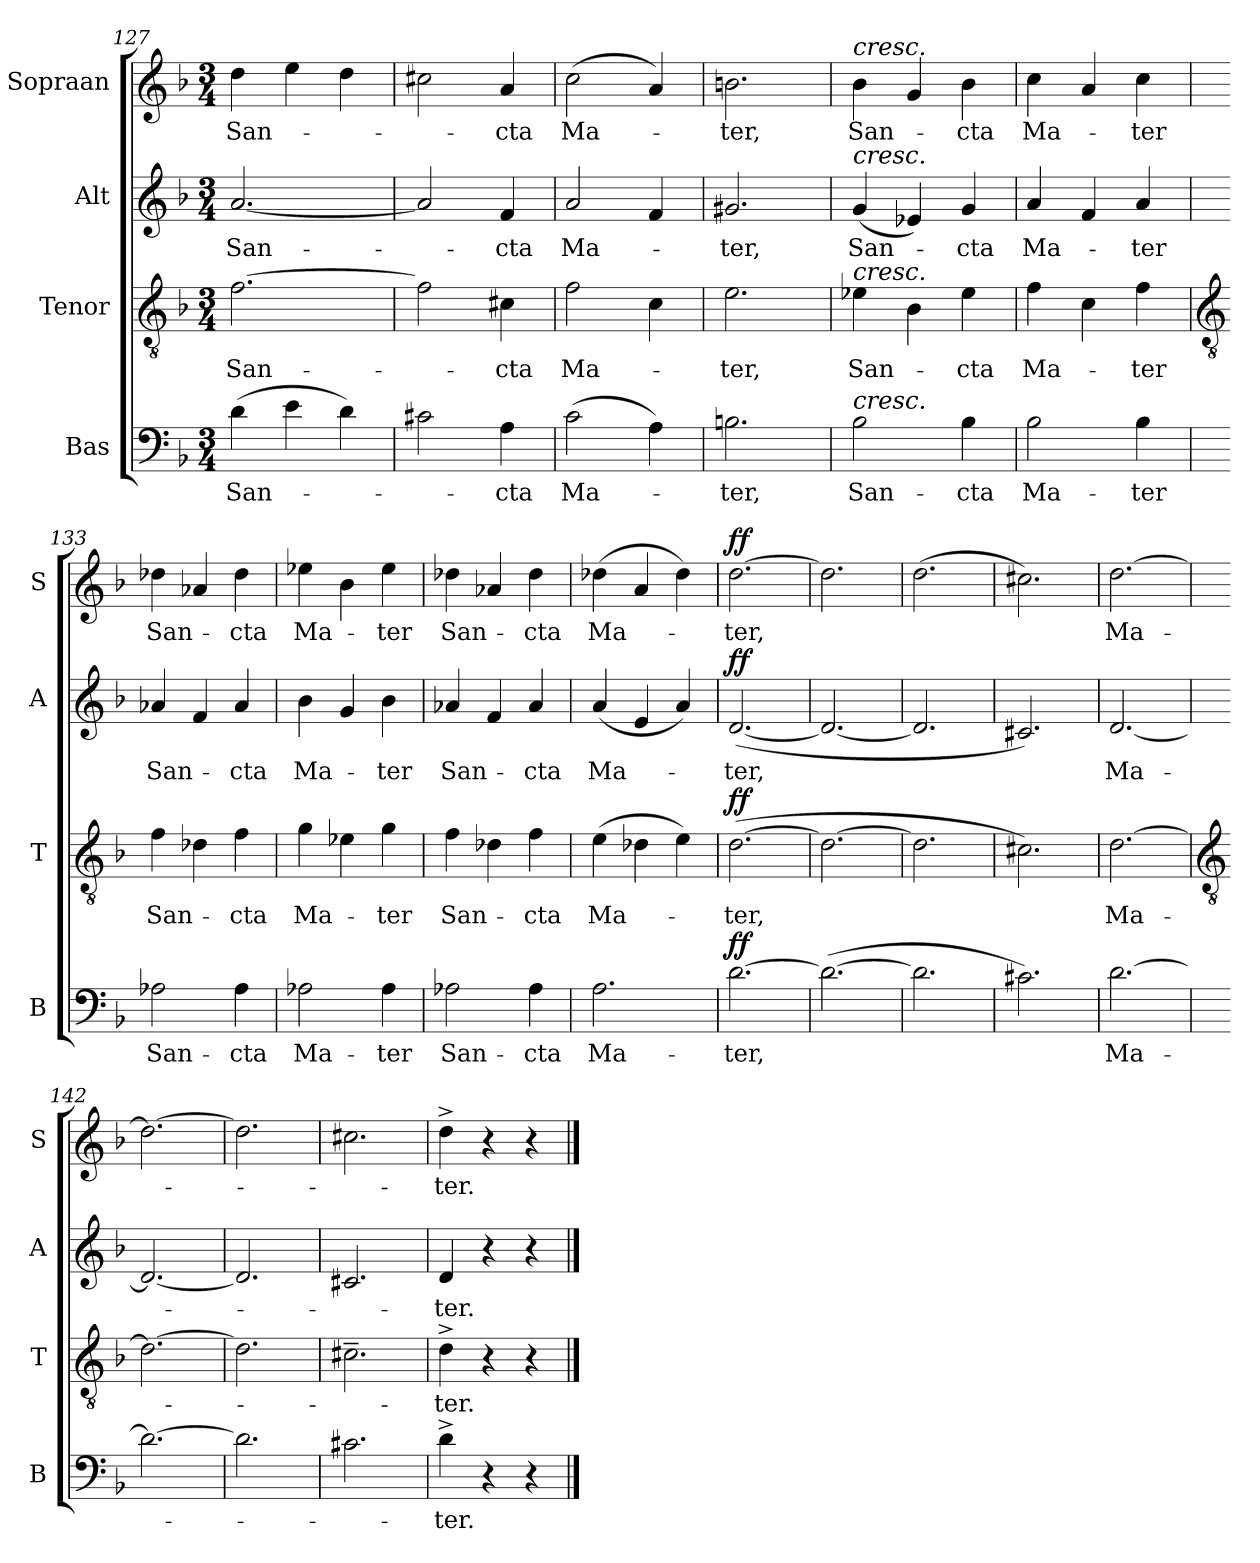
**kern	**text	**dynam	**kern	**text	**dynam	**kern	**text	**dynam	**kern	**text	**dynam
*part4	*part4	*part4	*part3	*part3	*part3	*part2	*part2	*part2	*part1	*part1	*part1
*staff4	*staff4	*staff4	*staff3	*staff3	*staff3	*staff2	*staff2	*staff2	*staff1	*staff1	*staff1
*I"Bas	*	*	*I"Tenor	*	*	*I"Alt	*	*	*I"Sopraan	*	*
*I'B	*	*	*I'T	*	*	*I'A	*	*	*I'S	*	*
*clefF4	*	*	*clefGv2	*	*	*clefG2	*	*	*clefG2	*	*
*k[b-]	*	*	*k[b-]	*	*	*k[b-]	*	*	*k[b-]	*	*
*F:	*	*	*F:	*	*	*F:	*	*	*F:	*	*
*M3/4	*	*	*M3/4	*	*	*M3/4	*	*	*M3/4	*	*
=127	=127	=127	=127	=127	=127	=127	=127	=127	=127	=127	=127
!	!LO:LY:b	!	!	!LO:LY:b	!	!	!LO:LY:b	!	!	!LO:LY:b	!
(>4d\	San-	.	[2.f\	San-	.	[2.a/	San-	.	4dd\	San-	.
4e\	.	.	.	.	.	.	.	.	4ee\	.	.
4d\)	.	.	.	.	.	.	.	.	4dd\	.	.
=128	=128	=128	=128	=128	=128	=128	=128	=128	=128	=128	=128
2c#X\	.	.	2f\]	.	.	2a/]	.	.	2cc#X\	.	.
!	!LO:LY:b	!	!	!LO:LY:b	!	!	!LO:LY:b	!	!	!LO:LY:b	!
4A\	-cta	.	4c#X\	-cta	.	4f/	-cta	.	4a/	-cta	.
=129	=129	=129	=129	=129	=129	=129	=129	=129	=129	=129	=129
!	!LO:LY:b	!	!	!LO:LY:b	!	!	!LO:LY:b	!	!	!LO:LY:b	!
(>2c\	Ma-	.	2f\	Ma-	.	2a/	Ma-	.	(>2cc\	Ma-	.
4A\)	.	.	4c\	.	.	4f/	.	.	4a/)	.	.
=130	=130	=130	=130	=130	=130	=130	=130	=130	=130	=130	=130
!	!LO:LY:b	!	!	!LO:LY:b	!	!	!LO:LY:b	!	!	!LO:LY:b	!
2.Bn\	-ter,	.	2.e\	-ter,	.	2.g#X/	-ter,	.	2.bn\	-ter,	.
=131	=131	=131	=131	=131	=131	=131	=131	=131	=131	=131	=131
!	!	!	!	!	!	!	!	!	!LO:TX:a:i:t=cresc.	!	!
!	!	!	!	!	!	!LO:TX:a:i:t=cresc.	!	!	!	!	!
!	!	!	!LO:TX:a:i:t=cresc.	!	!	!	!	!	!	!	!
!LO:TX:a:i:t=cresc.	!	!	!	!	!	!	!	!	!	!	!
!	!LO:LY:b	!	!	!LO:LY:b	!	!	!LO:LY:b	!	!	!LO:LY:b	!
2B-\	San-	.	4e-X\	San-	.	(<4g/	San-	.	4b-\	San-	.
.	.	.	4B-\	.	.	4e-X/)	.	.	4g/	.	.
!	!LO:LY:b	!	!	!LO:LY:b	!	!	!LO:LY:b	!	!	!LO:LY:b	!
4B-\	-cta	.	4e-\	-cta	.	4g/	-cta	.	4b-\	-cta	.
=132	=132	=132	=132	=132	=132	=132	=132	=132	=132	=132	=132
!	!LO:LY:b	!	!	!LO:LY:b	!	!	!LO:LY:b	!	!	!LO:LY:b	!
2B-\	Ma-	.	4f\	Ma-	.	4a/	Ma-	.	4cc\	Ma-	.
.	.	.	4c\	.	.	4f/	.	.	4a/	.	.
!	!LO:LY:b	!	!	!LO:LY:b	!	!	!LO:LY:b	!	!	!LO:LY:b	!
4B-\	-ter	.	4f\	-ter	.	4a/	-ter	.	4cc\	-ter	.
!!LO:LB:g=z
=133	=133	=133	=133	=133	=133	=133	=133	=133	=133	=133	=133
*	*	*	*clefGv2	*	*	*	*	*	*	*	*
!	!LO:LY:b	!	!	!LO:LY:b	!	!	!LO:LY:b	!	!	!LO:LY:b	!
2A-X\	San-	.	4f\	San-	.	4a-X/	San-	.	4dd-X\	San-	.
.	.	.	4d-X\	.	.	4f/	.	.	4a-X/	.	.
!	!LO:LY:b	!	!	!LO:LY:b	!	!	!LO:LY:b	!	!	!LO:LY:b	!
4A-\	-cta	.	4f\	-cta	.	4a-/	-cta	.	4dd-\	-cta	.
=134	=134	=134	=134	=134	=134	=134	=134	=134	=134	=134	=134
!	!LO:LY:b	!	!	!LO:LY:b	!	!	!LO:LY:b	!	!	!LO:LY:b	!
2A-X\	Ma-	.	4g\	Ma-	.	4b-\	Ma-	.	4ee-X\	Ma-	.
.	.	.	4e-X\	.	.	4g/	.	.	4b-\	.	.
!	!LO:LY:b	!	!	!LO:LY:b	!	!	!LO:LY:b	!	!	!LO:LY:b	!
4A-\	-ter	.	4g\	-ter	.	4b-\	-ter	.	4ee-\	-ter	.
=135	=135	=135	=135	=135	=135	=135	=135	=135	=135	=135	=135
!	!LO:LY:b	!	!	!LO:LY:b	!	!	!LO:LY:b	!	!	!LO:LY:b	!
2A-X\	San-	.	4f\	San-	.	4a-X/	San-	.	4dd-X\	San-	.
.	.	.	4d-X\	.	.	4f/	.	.	4a-X/	.	.
!	!LO:LY:b	!	!	!LO:LY:b	!	!	!LO:LY:b	!	!	!LO:LY:b	!
4A-\	-cta	.	4f\	-cta	.	4a-/	-cta	.	4dd-\	-cta	.
=136	=136	=136	=136	=136	=136	=136	=136	=136	=136	=136	=136
!	!LO:LY:b	!	!	!LO:LY:b	!	!	!LO:LY:b	!	!	!LO:LY:b	!
2.A\	Ma-	.	(>4e\	Ma-	.	(<4a/	Ma-	.	(>4dd-X\	Ma-	.
.	.	.	4d-X\	.	.	4e/	.	.	4a/	.	.
.	.	.	4e\)	.	.	4a/)	.	.	4dd-\)	.	.
=137	=137	=137	=137	=137	=137	=137	=137	=137	=137	=137	=137
!	!LO:LY:b	!LO:DY:a	!	!LO:LY:b	!LO:DY:a	!	!LO:LY:b	!LO:DY:a	!	!LO:LY:b	!LO:DY:a
[2.d\	-ter,	ff	(>[2.d\	-ter,	ff	(<[2.d/	-ter,	ff	[2.dd\	-ter,	ff
=138	=138	=138	=138	=138	=138	=138	=138	=138	=138	=138	=138
(>2.d\_	.	.	2.d\_	.	.	2.d/_	.	.	2.dd\]	.	.
=139	=139	=139	=139	=139	=139	=139	=139	=139	=139	=139	=139
2.d\]	.	.	2.d\]	.	.	2.d/]	.	.	(>2.dd\	.	.
=140	=140	=140	=140	=140	=140	=140	=140	=140	=140	=140	=140
2.c#X\)	.	.	2.c#X\)	.	.	2.c#X/)	.	.	2.cc#X\)	.	.
=141	=141	=141	=141	=141	=141	=141	=141	=141	=141	=141	=141
!	!LO:LY:b	!	!	!LO:LY:b	!	!	!LO:LY:b	!	!	!LO:LY:b	!
[2.d\	Ma-	.	[2.d\	Ma-	.	[2.d/	Ma-	.	[2.dd\	Ma-	.
!!LO:LB:g=z
=142	=142	=142	=142	=142	=142	=142	=142	=142	=142	=142	=142
*	*	*	*clefGv2	*	*	*	*	*	*	*	*
2.d\_	.	.	2.d\_	.	.	2.d/_	.	.	2.dd\_	.	.
=143	=143	=143	=143	=143	=143	=143	=143	=143	=143	=143	=143
2.d\]	.	.	2.d\]	.	.	2.d/]	.	.	2.dd\]	.	.
=144	=144	=144	=144	=144	=144	=144	=144	=144	=144	=144	=144
2.c#X\	.	.	2.c#X~\	.	.	2.c#X/	.	.	2.cc#X\	.	.
=145	=145	=145	=145	=145	=145	=145	=145	=145	=145	=145	=145
!	!LO:LY:b	!	!	!LO:LY:b	!	!	!LO:LY:b	!	!	!LO:LY:b	!
4d^\	-ter.	.	4d^\	-ter.	.	4d/	-ter.	.	4dd^\	-ter.	.
4r	.	.	4r	.	.	4r	.	.	4r	.	.
4r	.	.	4r	.	.	4r	.	.	4r	.	.
==	==	==	==	==	==	==	==	==	==	==	==
*-	*-	*-	*-	*-	*-	*-	*-	*-	*-	*-	*-
